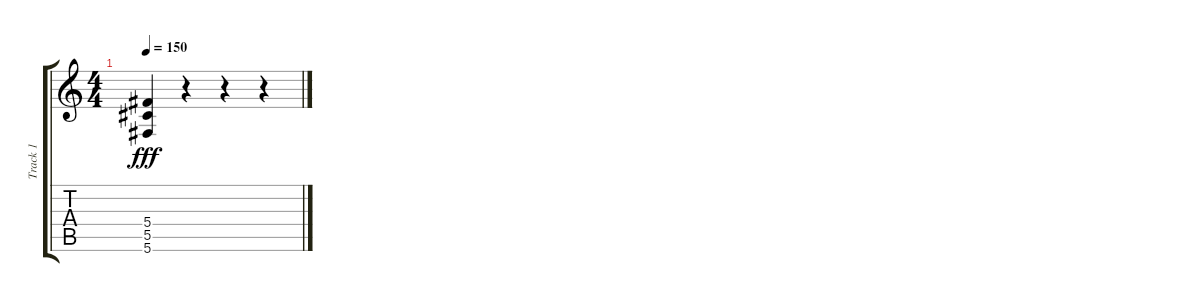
\track ("Track 1" "Track 1") {instrument overdrivenguitar}
\staff {score tabs}
\tuning (Eb4 Bb3 Gb3 Db3 Ab2 Db2) {hide}
\ts (4 4)
\tempo 150
\clef g2
\ks c
(5.4 5.5 5.6).4{dy fff} r.4 r.4 r.4
